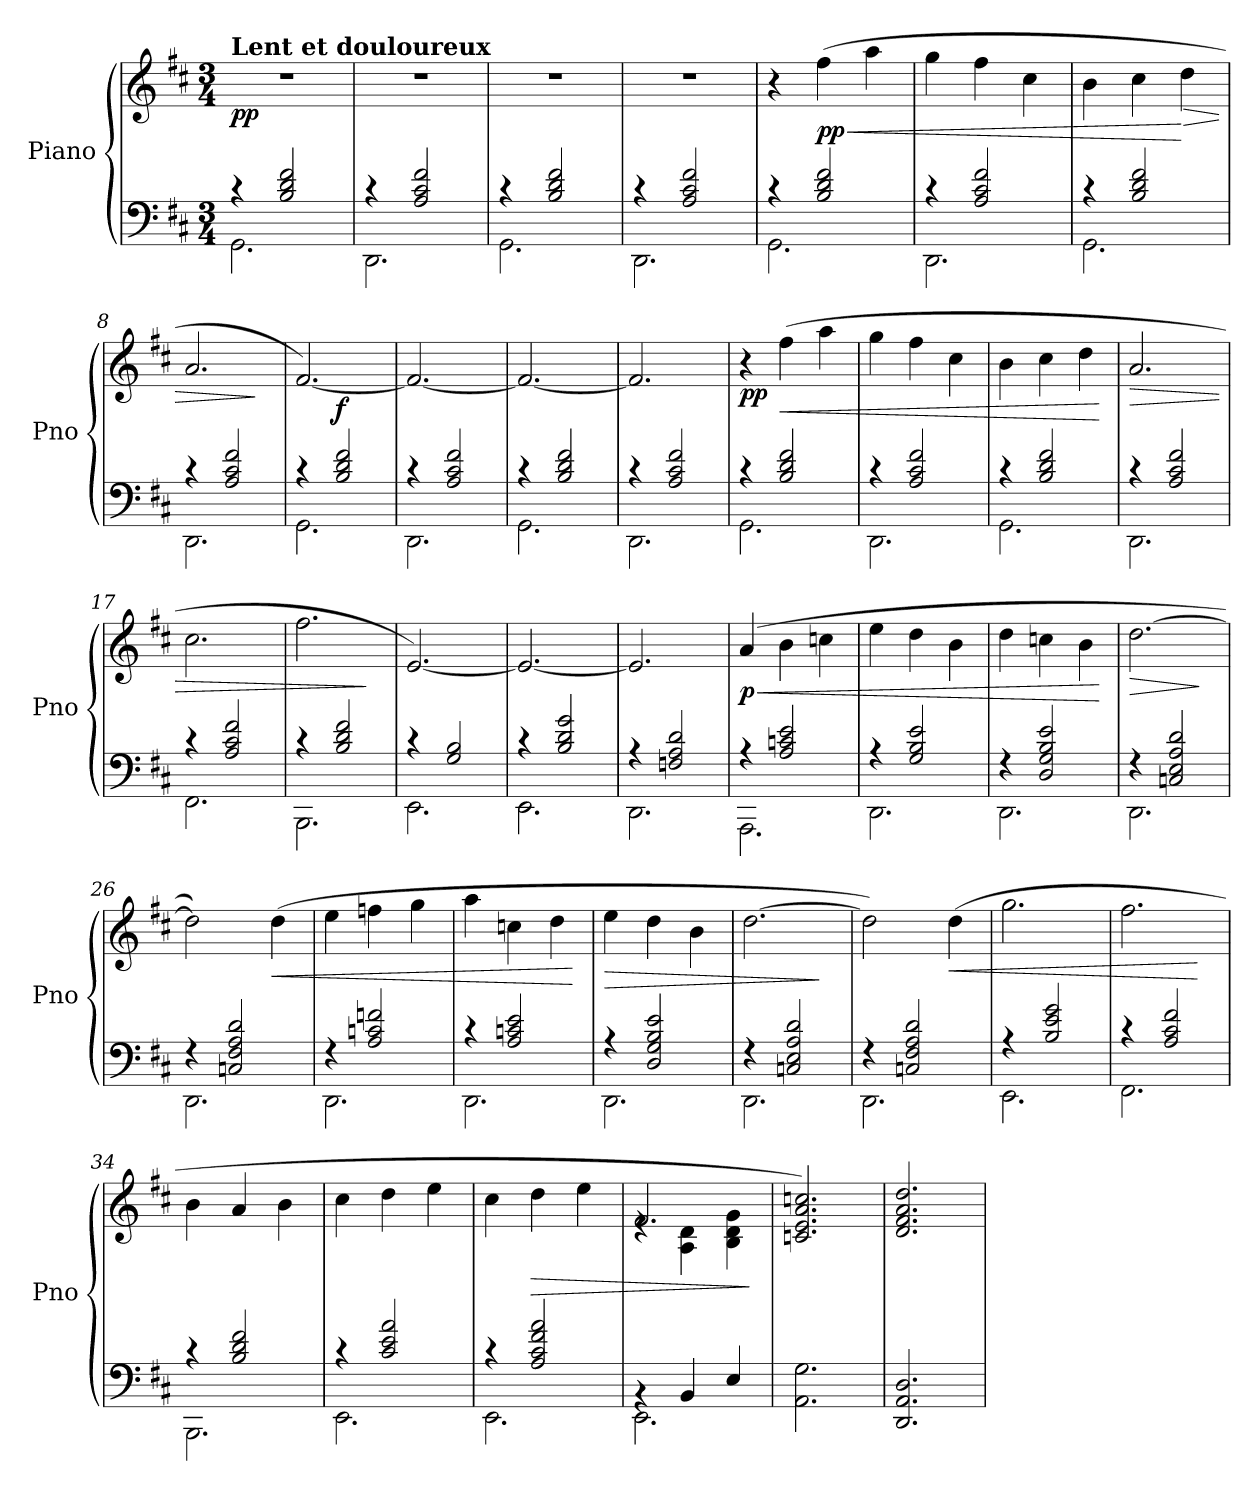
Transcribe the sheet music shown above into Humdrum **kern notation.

**kern	**kern	**dynam
*part1	*part1	*part1
*staff2	*staff1	*staff1/2
*I"Piano	*	*
*I'Pno	*	*
*clefF4	*clefG2	*
*k[f#c#]	*k[f#c#]	*
*M3/4	*M3/4	*
=1	=1	=1
*^	*	*
!	!	!LO:TX:a:B:t=Lent et douloureux	!
!	!	!	!LO:DY:b
4r	2.GG\	2.r	pp
2B/ 2d/ 2f#/	.	.	.
=2	=2	=2	=2
4r	2.DD\	2.r	.
2A/ 2c#/ 2f#/	.	.	.
=3	=3	=3	=3
4r	2.GG\	2.r	.
2B/ 2d/ 2f#/	.	.	.
=4	=4	=4	=4
4r	2.DD\	2.r	.
2A/ 2c#/ 2f#/	.	.	.
=5	=5	=5	=5
4r	2.GG\	4r	.
!	!	!	!LO:HP:b
!	!	!	!LO:DY:n=1:b
2B/ 2d/ 2f#/	.	(>4ff#\	< pp
.	.	4aa\	.
!!LO:LB:g=z
=6	=6	=6	=6
4r	2.DD\	4gg\	.
2A/ 2c#/ 2f#/	.	4ff#\	.
.	.	4cc#\	.
=7	=7	=7	=7
4r	2.GG\	4b\	.
2B/ 2d/ 2f#/	.	4cc#\	.
!	!	!	!LO:HP:n=1:b
.	.	4dd\	[ >
=8	=8	=8	=8
4r	2.DD\	2.a/	.
2A/ 2c#/ 2f#/	.	.	.
*v	*v	*	*
.	.	]
=9	=9	=9
*^	*	*
4r	2.GG\	[2.f#/)	.
!	!	!	!LO:DY:a=2
2B/ 2d/ 2f#/	.	.	f
=10	=10	=10	=10
4r	2.DD\	2.f#/_	.
2A/ 2c#/ 2f#/	.	.	.
!!LO:LB:g=z
=11	=11	=11	=11
4r	2.GG\	2.f#/_	.
2B/ 2d/ 2f#/	.	.	.
=12	=12	=12	=12
4r	2.DD\	2.f#/]	.
2A/ 2c#/ 2f#/	.	.	.
=13	=13	=13	=13
!	!	!	!LO:DY:b
4r	2.GG\	4r	pp
!	!	!	!LO:HP:b
2B/ 2d/ 2f#/	.	(>4ff#\	<
.	.	4aa\	.
=14	=14	=14	=14
4r	2.DD\	4gg\	.
2A/ 2c#/ 2f#/	.	4ff#\	.
.	.	4cc#\	.
=15	=15	=15	=15
4r	2.GG\	4b\	.
2B/ 2d/ 2f#/	.	4cc#\	.
.	.	4dd\	.
*v	*v	*	*
.	.	[
!!LO:LB:g=z
=16	=16	=16
*^	*	*
!	!	!	!LO:HP:b
4r	2.DD\	2.a/	>
2A/ 2c#/ 2f#/	.	.	.
=17	=17	=17	=17
4r	2.FF#\	2.cc#\	.
2A/ 2c#/ 2f#/	.	.	.
=18	=18	=18	=18
4r	2.BBB\	2.ff#\	.
2B/ 2d/ 2f#/	.	.	.
*v	*v	*	*
.	.	]
=19	=19	=19
*^	*	*
4r	2.EE\	[2.e/)	.
2G/ 2B/	.	.	.
=20	=20	=20	=20
4r	2.EE\	2.e/_	.
2B/ 2d/ 2g/	.	.	.
!!LO:LB:g=z
=21	=21	=21	=21
4r	2.DD\	2.e/]	.
2Fn/ 2A/ 2d/	.	.	.
=22	=22	=22	=22
!	!	!	!LO:HP:b
!	!	!	!LO:DY:n=1:b
4r	2.AAA\	(>4a/	< p
2A/ 2cn/ 2e/	.	4b\	.
.	.	4ccn\	.
=23	=23	=23	=23
4r	2.DD\	4ee\	.
2G/ 2B/ 2e/	.	4dd\	.
.	.	4b\	.
=24	=24	=24	=24
4r	2.DD\	4dd\	.
2D/ 2G/ 2B/ 2e/	.	4ccn\	.
.	.	4b\	.
*v	*v	*	*
.	.	[
=25	=25	=25
*^	*	*
!	!	!	!LO:HP:b
4r	2.DD\	[2.dd\	>
2Cn/ 2E/ 2A/ 2d/	.	.	.
*v	*v	*	*
.	.	]
!!LO:PB:g=z
=26	=26	=26
*^	*	*
4r	2.DD\	2dd\])	.
2Cn/ 2F#/ 2A/ 2d/	.	.	.
!	!	!	!LO:HP:b
.	.	(>4dd\	<
=27	=27	=27	=27
4r	2.DD\	4ee\	.
2A/ 2cn/ 2fn/	.	4ffn\	.
.	.	4gg\	.
=28	=28	=28	=28
4r	2.DD\	4aa\	.
2A/ 2cn/ 2e/	.	4ccn\	.
.	.	4dd\	.
*v	*v	*	*
.	.	[
=29	=29	=29
*^	*	*
!	!	!	!LO:HP:b
4r	2.DD\	4ee\	>
2D/ 2G/ 2B/ 2e/	.	4dd\	.
.	.	4b\	.
=30	=30	=30	=30
4r	2.DD\	[2.dd\	.
2Cn/ 2E/ 2A/ 2d/	.	.	.
*v	*v	*	*
.	.	]
!!LO:LB:g=z
=31	=31	=31
*^	*	*
4r	2.DD\	2dd\])	.
2Cn/ 2F#/ 2A/ 2d/	.	.	.
!	!	!	!LO:HP:b
.	.	(>4dd\	<
=32	=32	=32	=32
4r	2.EE\	2.gg\	.
2B/ 2e/ 2g/	.	.	.
=33	=33	=33	=33
4r	2.FF#\	2.ff#\	.
2A/ 2c#/ 2f#/	.	.	.
*v	*v	*	*
.	.	[
=34	=34	=34
*^	*	*
4r	2.BBB\	4b\	.
2B/ 2d/ 2f#/	.	4a/	.
.	.	4b\	.
=35	=35	=35	=35
4r	2.EE\	4cc#\	.
2c#/ 2e/ 2a/	.	4dd\	.
.	.	4ee\	.
!!LO:LB:g=z
=36	=36	=36	=36
4r	2.EE\	4cc#\	.
!	!	!	!LO:HP:b
2A/ 2c#/ 2f#/ 2a/	.	4dd\	>
.	.	4ee\	.
=37	=37	=37	=37
*	*	*^	*
4rBB	2.EE\	2.f#/	4re	.
4BB/	.	.	4A\ 4d\	.
4E/	.	.	4B\ 4d\ 4g\	.
*v	*v	*	*	*
*	*v	*v	*
.	.	]
=38	=38	=38
2.AA\ 2.G\	2.cn/ 2.e/ 2.a/ 2.ccn/)	.
=39	=39	=39
2.DD/ 2.AA/ 2.D/	2.d/ 2.f#/ 2.a/ 2.dd/	.
=	=	=
*-	*-	*-
